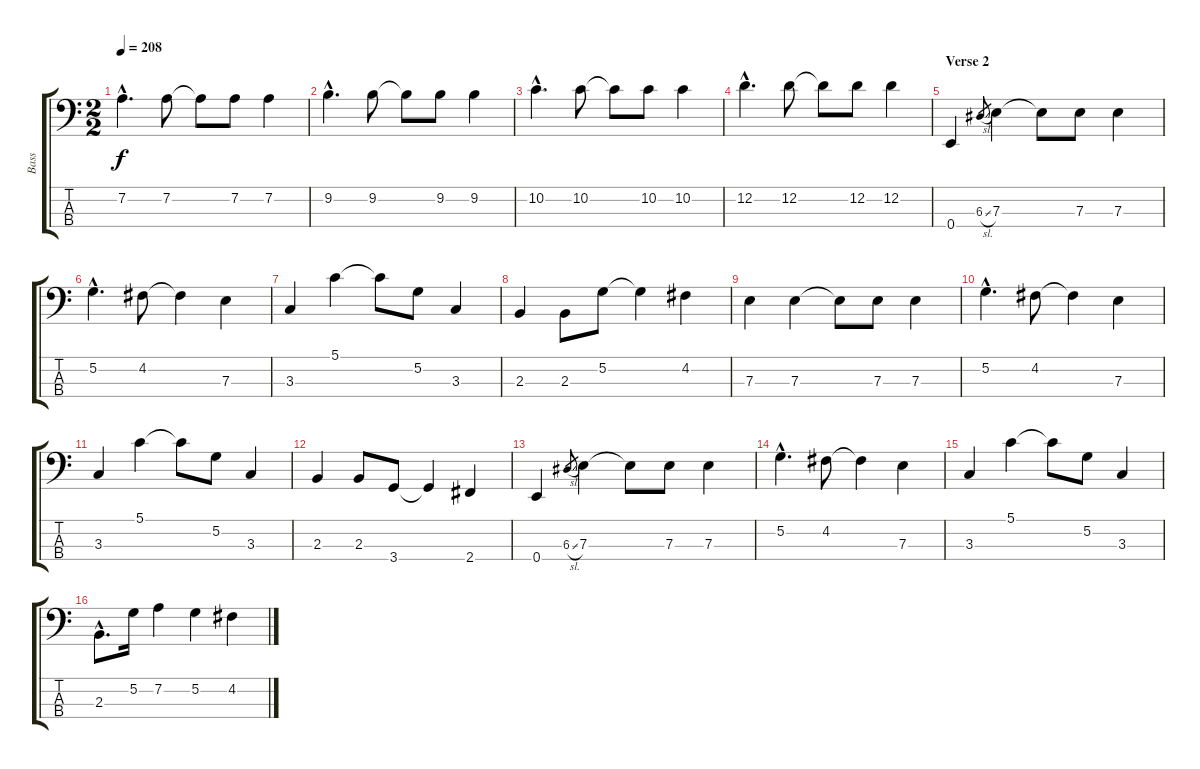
\track ("Bass" "Bass") {instrument acousticbass}
\staff {score tabs}
\tuning (G2 D2 A1 E1) {hide}
\ts (2 2)
\tempo 208
\clef f4
\ks c
7.2{hac}.4{d dy f} 7.2.8 7.2{t}.8 7.2.8 7.2.4 |
9.2{hac}.4{d} 9.2.8 9.2{t}.8 9.2.8 9.2.4 |
10.2{hac}.4{d} 10.2.8 10.2{t}.8 10.2.8 10.2.4 |
12.2{hac}.4{d} 12.2.8 12.2{t}.8 12.2.8 12.2.4 |
\section ("" "Verse 2")
0.4.4 6.3{sl}.8{gr} 7.3.4 7.3{t}.8 7.3.8 7.3.4 |
5.2{hac}.4{d} 4.2.8 4.2{t}.4 7.3.4 |
3.3.4 5.1.4 5.1{t}.8 5.2.8 3.3.4 |
2.3.4 2.3.8 5.2.8 5.2{t}.4 4.2.4 |
7.3.4 7.3.4 7.3{t}.8 7.3.8 7.3.4 |
5.2{hac}.4{d} 4.2.8 4.2{t}.4 7.3.4 |
3.3.4 5.1.4 5.1{t}.8 5.2.8 3.3.4 |
2.3.4 2.3.8 3.4.8 3.4{t}.4 2.4.4 |
0.4.4 6.3{sl}.8{gr} 7.3.4 7.3{t}.8 7.3.8 7.3.4 |
5.2{hac}.4{d} 4.2.8 4.2{t}.4 7.3.4 |
3.3.4 5.1.4 5.1{t}.8 5.2.8 3.3.4 |
2.3{hac}.8{d} 5.2.16 7.2.4 5.2.4 4.2.4
